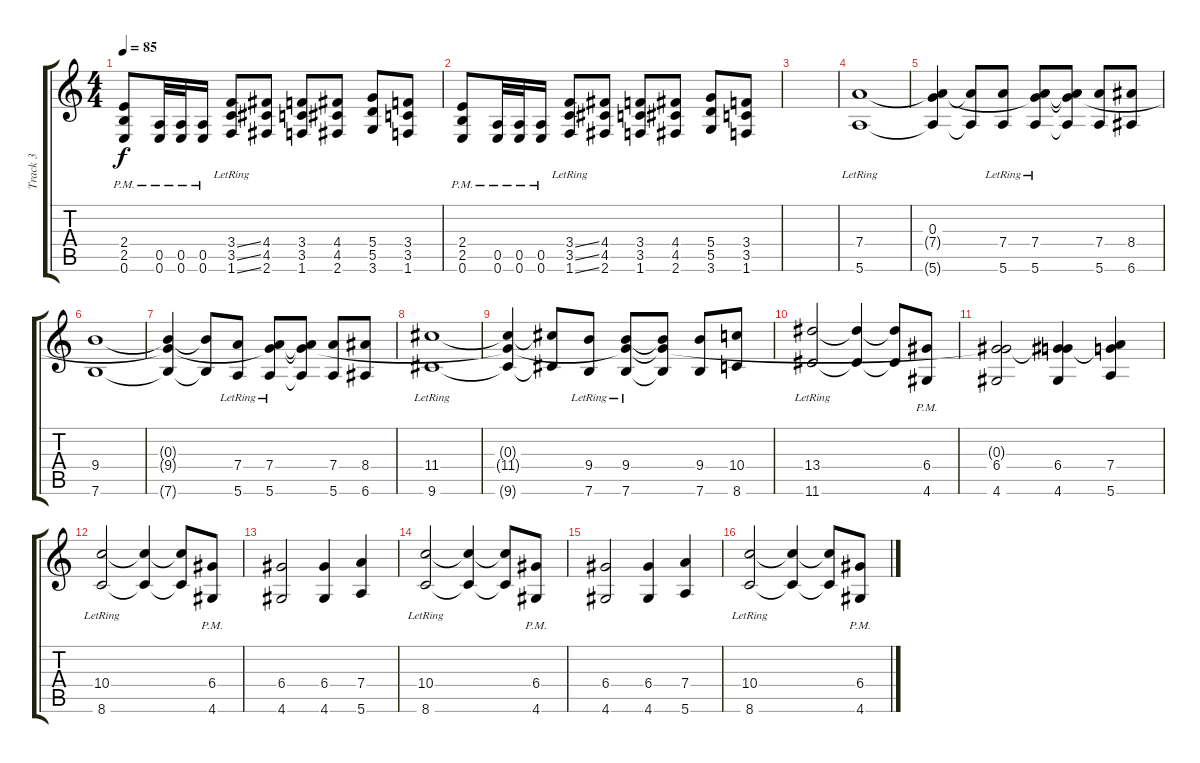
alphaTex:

\track ("Track 3" "Track 3") {instrument distortionguitar}
\staff {score tabs}
\tuning (E4 B3 G3 D3 A2 E2) {hide}
\ts (4 4)
\tempo 85
\clef g2
\ks c
(2.4{pm} 2.5{pm} 0.6{pm}).8{dy f} (0.5{pm} 0.6{pm}).32 (0.5{pm} 0.6{pm}).32 (0.5{pm} 0.6{pm}).16 (3.4{ss lr} 3.5{ss lr} 1.6{ss lr}).8 (4.4 4.5 2.6).8 (3.4 3.5 1.6).8 (4.4 4.5 2.6).8 (5.4 5.5 3.6).8 (3.4 3.5 1.6).8 |
(2.4{pm} 2.5{pm} 0.6{pm}).8 (0.5{pm} 0.6{pm}).32 (0.5{pm} 0.6{pm}).32 (0.5{pm} 0.6{pm}).16 (3.4{ss lr} 3.5{ss lr} 1.6{ss lr}).8 (4.4 4.5 2.6).8 (3.4 3.5 1.6).8 (4.4 4.5 2.6).8 (5.4 5.5 3.6).8 (3.4 3.5 1.6).8 |
|
(7.4 5.6{lr}).1 |
(0.3 7.4{t} 5.6{t}).4 (7.4{t} 5.6{t}).8 (7.4 5.6{lr}).8 (0.3{t} 7.4{lr} 5.6{lr}).8 (0.3{t} 7.4{t} 5.6{t}).8 (7.4 5.6).8 (8.4 6.6).8 |
(9.4 7.6).1 |
(0.3{t} 9.4{t} 7.6{t}).4 (9.4{t} 7.6{t}).8 (7.4 5.6{lr}).8 (0.3{t} 7.4{lr} 5.6{lr}).8 (0.3{t} 7.4{t} 5.6{t}).8 (7.4 5.6).8 (8.4 6.6).8 |
(11.4{lr} 9.6{lr}).1 |
(0.3{t} 11.4{t} 9.6{t}).4 (11.4{t} 9.6{t}).8 (9.4 7.6{lr}).8 (0.3{t} 9.4{lr} 7.6{lr}).8 (0.3{t} 9.4{t} 7.6{t}).8 (9.4 7.6).8 (10.4 8.6).8 |
(13.4{lr} 11.6{lr}).2 (13.4{t} 11.6{t}).4 (13.4{t} 11.6{t}).8 (6.4{pm} 4.6{pm}).8 |
(0.3{t} 6.4 4.6).2 (0.3{t} 6.4 4.6).4 (0.3{t} 7.4 5.6).4 |
(10.4{lr} 8.6{lr}).2 (10.4{t} 8.6{t}).4 (10.4{t} 8.6{t}).8 (6.4{pm} 4.6{pm}).8 |
(6.4 4.6).2 (6.4 4.6).4 (7.4 5.6).4 |
(10.4{lr} 8.6{lr}).2 (10.4{t} 8.6{t}).4 (10.4{t} 8.6{t}).8 (6.4{pm} 4.6{pm}).8 |
(6.4 4.6).2 (6.4 4.6).4 (7.4 5.6).4 |
(10.4{lr} 8.6{lr}).2 (10.4{t} 8.6{t}).4 (10.4{t} 8.6{t}).8 (6.4{pm} 4.6{pm}).8
